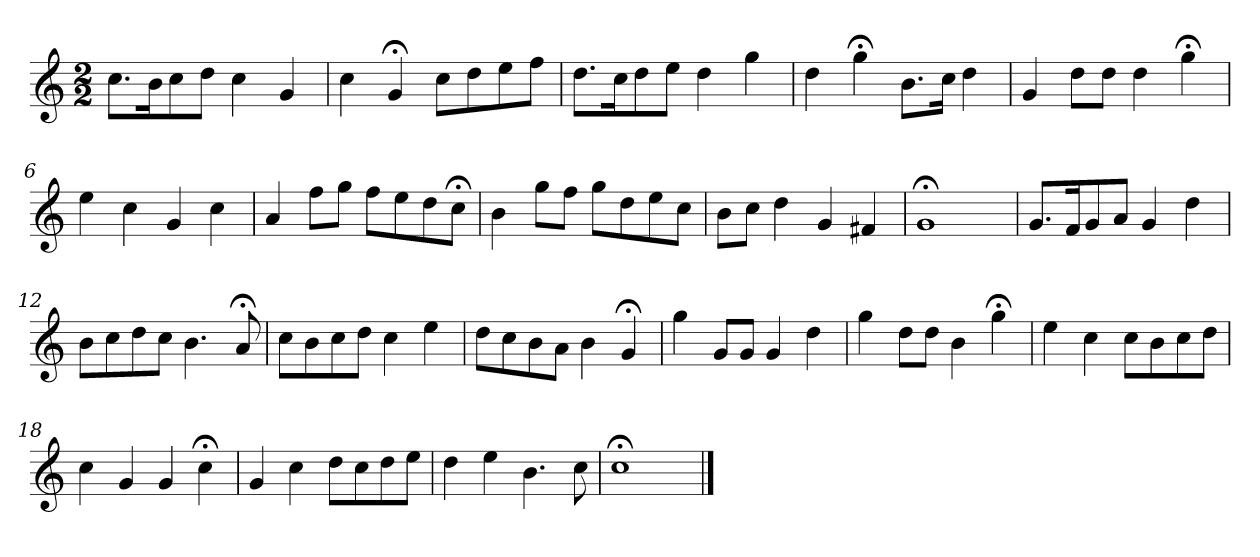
**kern
*part1
*staff1
*k[]
*C:
*M2/2
*MM120
=1
8.ccL
16bK
8cc
8ddJ
4cc
4g
=2
4cc
4g;<
8ccL
8dd
8ee
8ffJ
=3
8.ddL
16ccK
8dd
8eeJ
4dd
4gg
=4
4dd
4gg;<
8.bL
16ccJk
4dd
=5
4g
8ddL
8ddJ
4dd
4gg;<
=6
4ee
4cc
4g
4cc
=7
4a
8ffL
8ggJ
8ffL
8ee
8dd
8cc;<J
=8
4b
8ggL
8ffJ
8ggL
8dd
8ee
8ccJ
=9
8bL
8ccJ
4dd
4g
4f#X
=10
1g;<
=11
8.gL
16fK
8g
8aJ
4g
4dd
=12
8bL
8cc
8dd
8ccJ
4.b
8a;<
=13
8ccL
8b
8cc
8ddJ
4cc
4ee
=14
8ddL
8cc
8b
8aJ
4b
4g;<
=15
4gg
8gL
8gJ
4g
4dd
=16
4gg
8ddL
8ddJ
4b
4gg;<
=17
4ee
4cc
8ccL
8b
8cc
8ddJ
=18
4cc
4g
4g
4cc;<
=19
4g
4cc
8ddL
8cc
8dd
8eeJ
=20
4dd
4ee
4.b
8cc
=21
1cc;<
==
*-
